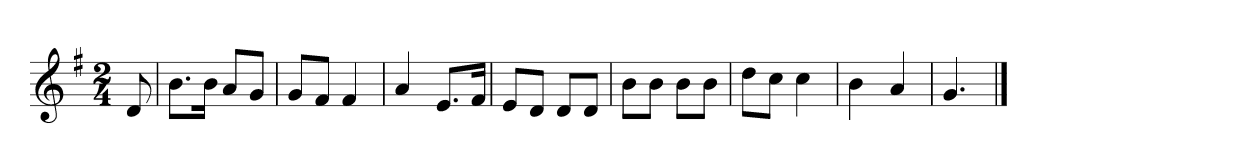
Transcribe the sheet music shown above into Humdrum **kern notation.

**kern
*part1
*staff1
*k[f#]
*M2/4
*MM120
=
8d
=1
8.bL
16bJk
8aL
8gJ
=2
8gL
8f#J
4f#
=3
4a
8.eL
16f#Jk
=4
8eL
8dJ
8dL
8dJ
=5
8bL
8bJ
8bL
8bJ
=6
8ddL
8ccJ
4cc
=7
4b
4a
=8
4.g
==
*-
